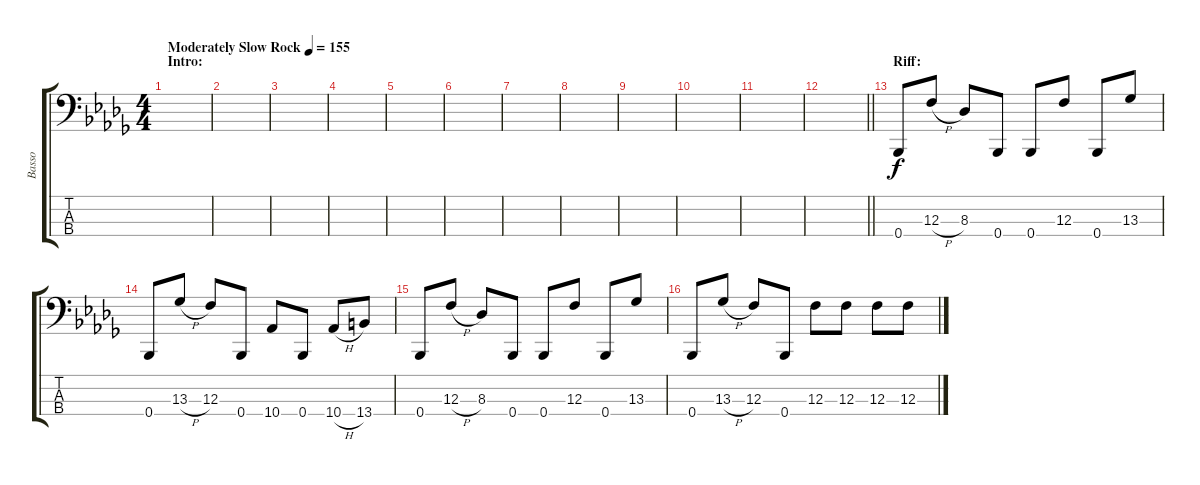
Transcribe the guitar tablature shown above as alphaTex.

\track ("Basso" "Basso") {instrument electricbassfinger}
\staff {score tabs}
\tuning (Eb2 Bb1 F1 Bb0) {hide}
\ts (4 4)
\section ("" "Intro:")
\tempo (155 "Moderately Slow Rock")
\clef f4
\ks bbminor
|
|
|
|
|
|
|
|
|
|
|
\barLineRight lightlight
|
\section ("" "Riff:")
0.4.8 12.3{h}.8 8.3.8 0.4.8 0.4.8 12.3.8 0.4.8 13.3.8 |
0.4.8 13.3{h}.8 12.3.8 0.4.8 10.4.8 0.4.8 10.4{h}.8 13.4.8 |
0.4.8 12.3{h}.8 8.3.8 0.4.8 0.4.8 12.3.8 0.4.8 13.3.8 |
0.4.8 13.3{h}.8 12.3.8 0.4.8 12.3.8 12.3.8 12.3.8 12.3.8
